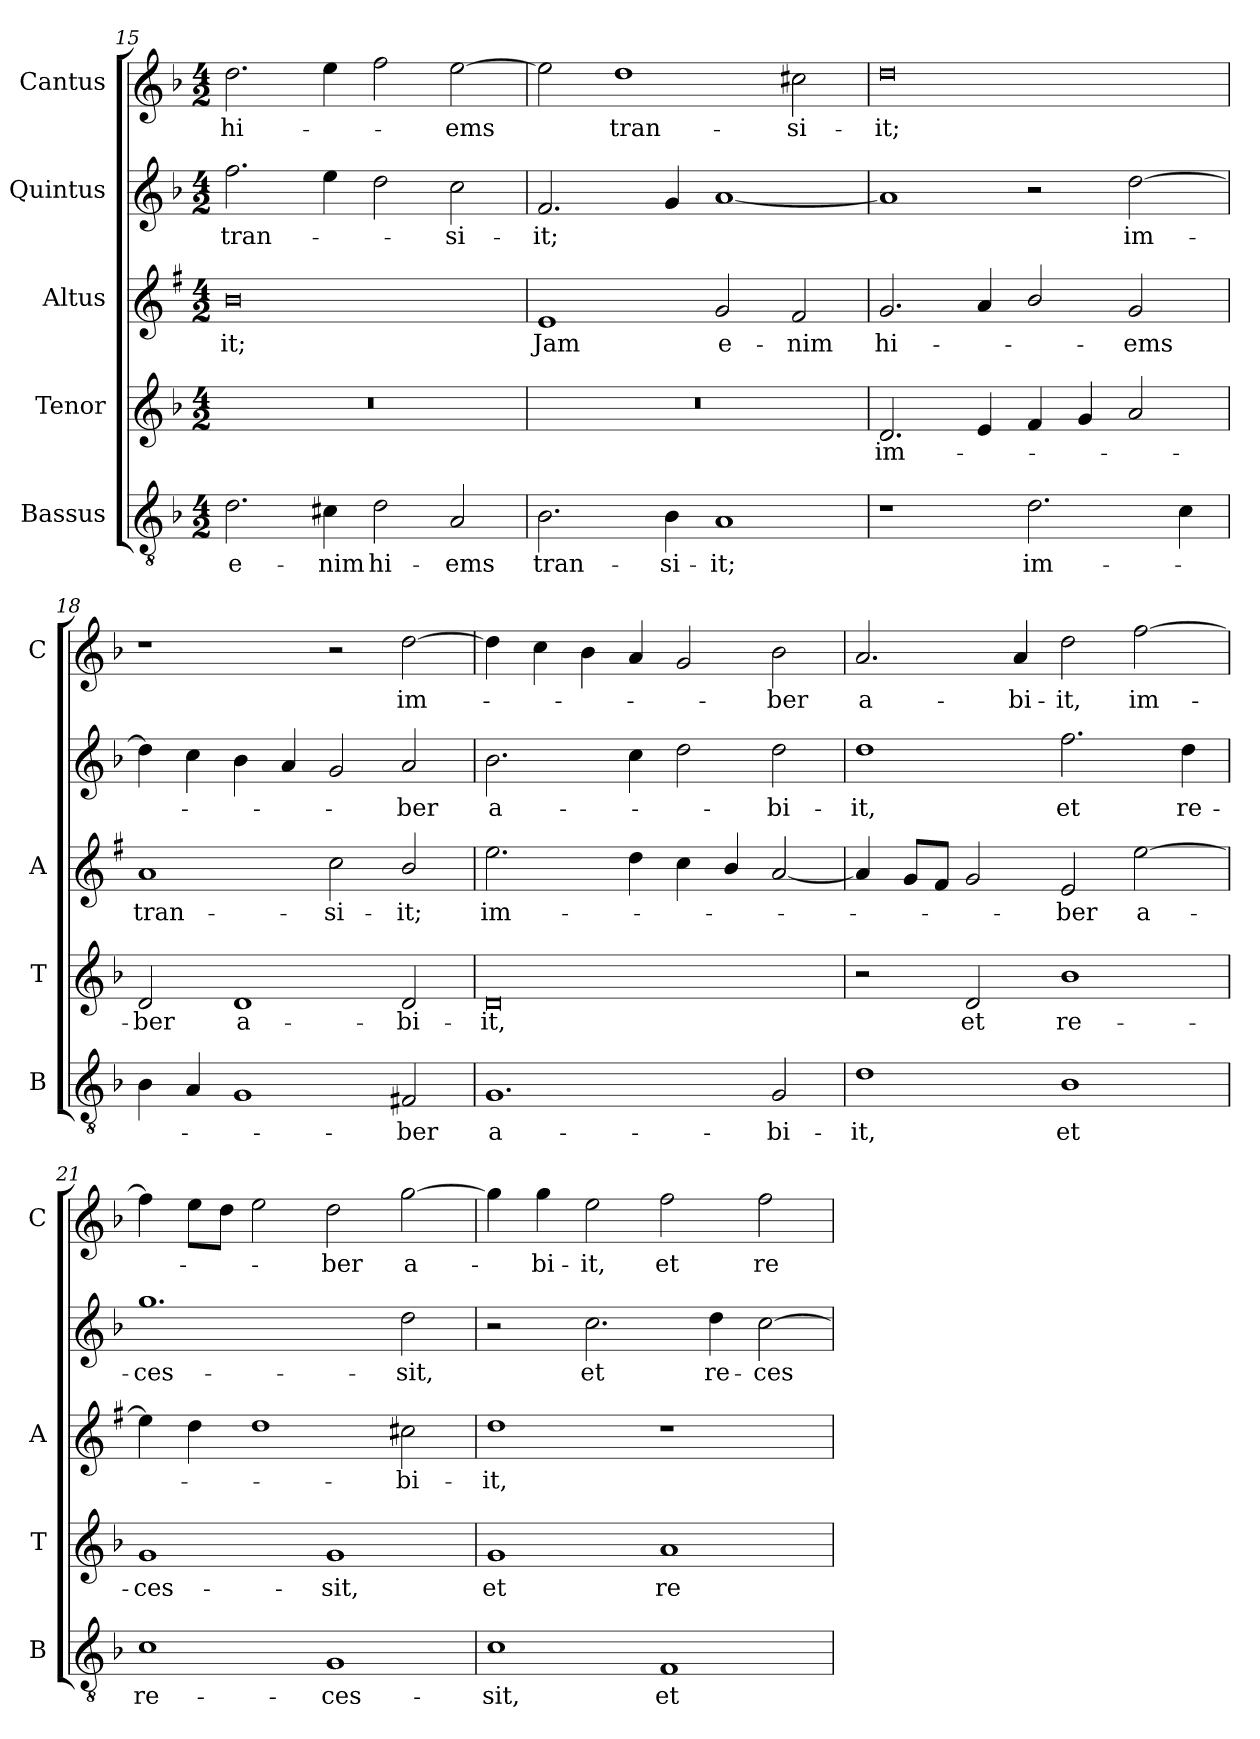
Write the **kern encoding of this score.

**kern	**text	**kern	**text	**kern	**text	**kern	**text	**kern	**text
*part5	*part5	*part4	*part4	*part3	*part3	*part2	*part2	*part1	*part1
*staff5	*staff5	*staff4	*staff4	*staff3	*staff3	*staff2	*staff2	*staff1	*staff1
*I"Bassus	*	*I"Tenor	*	*I"Altus	*	*I"Quintus	*	*I"Cantus	*
*I'B	*	*I'T	*	*I'A	*	*	*	*I'C	*
*clefGv2	*	*clefG2	*	*clefG2	*	*clefG2	*	*clefG2	*
*	*	*	*	*ITrd1c2	*	*	*	*	*
*k[b-]	*	*k[b-]	*	*k[b-]	*	*k[b-]	*	*k[b-]	*
*F:	*	*F:	*	*F:	*	*F:	*	*F:	*
*M4/2	*	*M4/2	*	*M4/2	*	*M4/2	*	*M4/2	*
=15	=15	=15	=15	=15	=15	=15	=15	=15	=15
!	!LO:LY:b	!	!	!	!LO:LY:b	!	!LO:LY:b	!	!LO:LY:b
2.d\	e-	0r	.	0a	-it;	2.ff\	tran-	2.dd\	hi-
!	!LO:LY:b	!	!	!	!	!	!	!	!
4c#X\	-nim	.	.	.	.	4ee\	.	4ee\	.
!	!LO:LY:b	!	!	!	!	!	!	!	!
2d\	hi-	.	.	.	.	2dd\	.	2ff\	.
!	!LO:LY:b	!	!	!	!	!	!LO:LY:b	!	!LO:LY:b
2A/	-ems	.	.	.	.	2cc\	-si-	[2ee\	-ems
=16	=16	=16	=16	=16	=16	=16	=16	=16	=16
!	!LO:LY:b	!	!	!	!LO:LY:b	!	!LO:LY:b	!	!
2.B-\	tran-	0r	.	1d	Jam	2.f/	-it;	2ee\]	.
!	!	!	!	!	!	!	!	!	!LO:LY:b
.	.	.	.	.	.	.	.	1dd	tran-
!	!LO:LY:b	!	!	!	!	!	!	!	!
4B-\	-si-	.	.	.	.	4g/	.	.	.
!	!LO:LY:b	!	!	!	!LO:LY:b	!	!	!	!
1A	-it;	.	.	2f/	e-	[1a	.	.	.
!	!	!	!	!	!LO:LY:b	!	!	!	!LO:LY:b
.	.	.	.	2e/	-nim	.	.	2cc#X\	-si-
!!LO:LB:g=z
=17	=17	=17	=17	=17	=17	=17	=17	=17	=17
!	!	!	!LO:LY:b	!	!LO:LY:b	!	!	!	!LO:LY:b
1r	.	2.d/	im-	2.f/	hi-	1a]	.	0dd	-it;
.	.	4e/	.	4g/	.	.	.	.	.
!	!LO:LY:b	!	!	!	!	!	!	!	!
2.d\	im-	4f/	.	2a/	.	2r	.	.	.
.	.	4g/	.	.	.	.	.	.	.
!	!	!	!	!	!LO:LY:b	!	!LO:LY:b	!	!
.	.	2a/	.	2f/	-ems	[2dd\	im-	.	.
4c\	.	.	.	.	.	.	.	.	.
=18	=18	=18	=18	=18	=18	=18	=18	=18	=18
!	!	!	!LO:LY:b	!	!LO:LY:b	!	!	!	!
4B-\	.	2d/	-ber	1g	tran-	4dd\]	.	1r	.
4A/	.	.	.	.	.	4cc\	.	.	.
!	!	!	!LO:LY:b	!	!	!	!	!	!
1G	.	1d	a-	.	.	4b-\	.	.	.
.	.	.	.	.	.	4a/	.	.	.
!	!	!	!	!	!LO:LY:b	!	!	!	!
.	.	.	.	2b-\	-si-	2g/	.	2r	.
!	!LO:LY:b	!	!LO:LY:b	!	!LO:LY:b	!	!LO:LY:b	!	!LO:LY:b
2F#X/	-ber	2d/	-bi-	2a/	-it;	2a/	-ber	[2dd\	im-
=19	=19	=19	=19	=19	=19	=19	=19	=19	=19
!	!LO:LY:b	!	!LO:LY:b	!	!LO:LY:b	!	!LO:LY:b	!	!
1.G	a-	0d	-it,	2.dd\	im-	2.b-\	a-	4dd\]	.
.	.	.	.	.	.	.	.	4cc\	.
.	.	.	.	.	.	.	.	4b-\	.
.	.	.	.	4cc\	.	4cc\	.	4a/	.
.	.	.	.	4b-\	.	2dd\	.	2g/	.
.	.	.	.	4a/	.	.	.	.	.
!	!LO:LY:b	!	!	!	!	!	!LO:LY:b	!	!LO:LY:b
2G/	-bi-	.	.	[2g/	.	2dd\	-bi-	2b-\	-ber
=20	=20	=20	=20	=20	=20	=20	=20	=20	=20
!	!LO:LY:b	!	!	!	!	!	!LO:LY:b	!	!LO:LY:b
1d	-it,	2r	.	4g/]	.	1dd	-it,	2.a/	a-
.	.	.	.	8f/L	.	.	.	.	.
.	.	.	.	8e/J	.	.	.	.	.
!	!	!	!LO:LY:b	!	!	!	!	!	!
.	.	2d/	et	2f/	.	.	.	.	.
!	!	!	!	!	!	!	!	!	!LO:LY:b
.	.	.	.	.	.	.	.	4a/	-bi-
!	!LO:LY:b	!	!LO:LY:b	!	!LO:LY:b	!	!LO:LY:b	!	!LO:LY:b
1B-	et	1b-	re-	2d/	-ber	2.ff\	et	2dd\	-it,
!	!	!	!	!	!LO:LY:b	!	!	!	!LO:LY:b
.	.	.	.	[2dd\	a-	.	.	[2ff\	im-
!	!	!	!	!	!	!	!LO:LY:b	!	!
.	.	.	.	.	.	4dd\	re-	.	.
!!LO:LB:g=z
=21	=21	=21	=21	=21	=21	=21	=21	=21	=21
!	!LO:LY:b	!	!LO:LY:b	!	!	!	!LO:LY:b	!	!
1c	re-	1g	-ces-	4dd\]	.	1.gg	-ces-	4ff\]	.
.	.	.	.	4cc\	.	.	.	8ee\L	.
.	.	.	.	.	.	.	.	8dd\J	.
.	.	.	.	1cc	.	.	.	2ee\	.
!	!LO:LY:b	!	!LO:LY:b	!	!	!	!	!	!LO:LY:b
1G	-ces-	1g	-sit,	.	.	.	.	2dd\	-ber
!	!	!	!	!	!LO:LY:b	!	!LO:LY:b	!	!LO:LY:b
.	.	.	.	2bn\	-bi-	2dd\	-sit,	[2gg\	a-
=22	=22	=22	=22	=22	=22	=22	=22	=22	=22
!	!LO:LY:b	!	!LO:LY:b	!	!LO:LY:b	!	!	!	!
1c	-sit,	1g	et	1cc	-it,	2r	.	4gg\]	.
!	!	!	!	!	!	!	!	!	!LO:LY:b
.	.	.	.	.	.	.	.	4gg\	-bi-
!	!	!	!	!	!	!	!LO:LY:b	!	!LO:LY:b
.	.	.	.	.	.	2.cc\	et	2ee\	-it,
!	!LO:LY:b	!	!LO:LY:b	!	!	!	!	!	!LO:LY:b
1F	et	1a	re-	1r	.	.	.	2ff\	et
!	!	!	!	!	!	!	!LO:LY:b	!	!
.	.	.	.	.	.	4dd\	re-	.	.
!	!	!	!	!	!	!	!LO:LY:b	!	!LO:LY:b
.	.	.	.	.	.	[2cc\	-ces-	2ff\	re-
=	=	=	=	=	=	=	=	=	=
*-	*-	*-	*-	*-	*-	*-	*-	*-	*-
